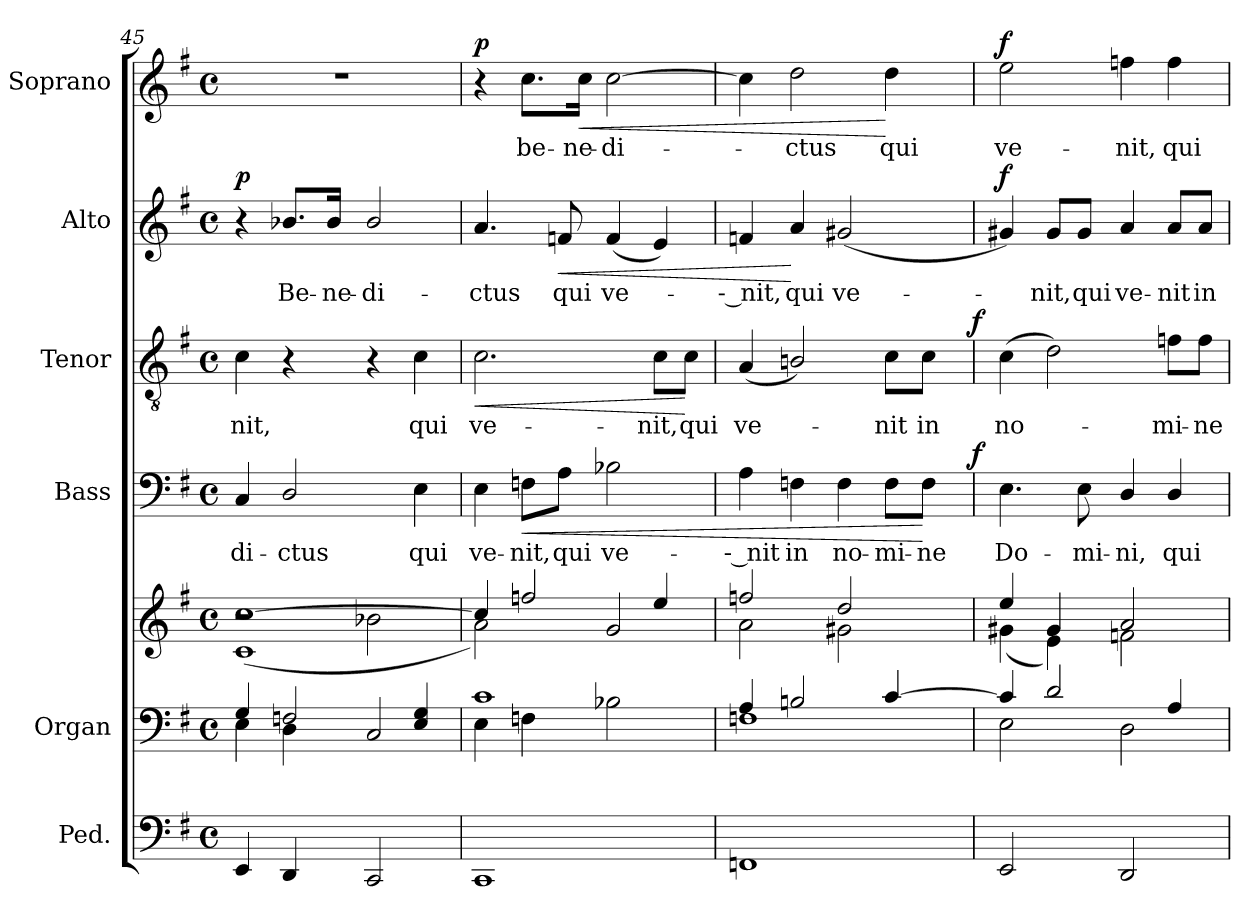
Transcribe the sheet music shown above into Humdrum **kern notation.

**kern	**kern	**kern	**kern	**text	**dynam	**kern	**text	**dynam	**kern	**text	**dynam	**kern	**text	**dynam
*part6	*part5	*part5	*part4	*part4	*part4	*part3	*part3	*part3	*part2	*part2	*part2	*part1	*part1	*part1
*staff7	*staff6	*staff5	*staff4	*staff4	*staff4	*staff3	*staff3	*staff3	*staff2	*staff2	*staff2	*staff1	*staff1	*staff1
*I"Ped.	*I"Organ	*	*I"Bass	*	*	*I"Tenor	*	*	*I"Alto	*	*	*I"Soprano	*	*
*	*I'Org.	*	*I'B.	*	*	*I'T.	*	*	*I'A.	*	*	*I'S.	*	*
*clefF4	*clefF4	*clefG2	*clefF4	*	*	*clefGv2	*	*	*clefG2	*	*	*clefG2	*	*
*	*	*	*	*	*	*ITrd7c12	*	*	*	*	*	*	*	*
*k[f#]	*k[f#]	*k[f#]	*k[f#]	*	*	*k[f#]	*	*	*k[f#]	*	*	*k[f#]	*	*
*G:	*G:	*G:	*G:	*	*	*G:	*	*	*G:	*	*	*G:	*	*
*M4/4	*M4/4	*M4/4	*M4/4	*	*	*M4/4	*	*	*M4/4	*	*	*M4/4	*	*
*met(c)	*met(c)	*met(c)	*met(c)	*	*	*met(c)	*	*	*met(c)	*	*	*met(c)	*	*
=45	=45	=45	=45	=45	=45	=45	=45	=45	=45	=45	=45	=45	=45	=45
*	*^	*^	*	*	*	*	*	*	*	*	*	*	*	*
*	*	*	*	*^	*	*	*	*	*	*	*	*	*	*	*	*
!	!	!	!	!	!	!	!LO:LY:b:color=#000000	!	!	!	!	!	!	!	!	!	!
!	!	!	!	!	!	!	!	!	!	!LO:LY:b:color=#000000	!	!	!	!	!	!	!
4EEi/	4Gi/	4Ei\	[1cci	(1ci	2r	4Ci/	-di-	.	4Ci\	-nit,	.	4r	.	p	1r	.	.
!	!	!	!	!	!	!	!LO:LY:b:color=#000000	!	!	!	!	!	!	!	!	!	!
!	!	!	!	!	!	!	!	!	!	!	!	!	!LO:LY:b:color=#000000	!	!	!	!
4DDi/	2Fni/	4Di\	.	.	.	2Di/	-ctus	.	4r	.	.	8.b-Xi/L	Be-	.	.	.	.
!	!	!	!	!	!	!	!	!	!	!	!	!	!LO:LY:b:color=#000000	!	!	!	!
.	.	.	.	.	.	.	.	.	.	.	.	16b-i/Jk	-ne-	.	.	.	.
!	!	!	!	!	!	!	!	!	!	!	!	!	!LO:LY:b:color=#000000	!	!	!	!
2CCi/	.	2Ci/	.	.	2b-Xi\	.	.	.	4r	.	.	2b-i/	-di-	.	.	.	.
!	!	!	!	!	!	!	!LO:LY:b:color=#000000	!	!	!	!	!	!	!	!	!	!
!	!	!	!	!	!	!	!	!	!	!LO:LY:b:color=#000000	!	!	!	!	!	!	!
.	4Ei/ 4Gi	.	.	.	.	4Ei\	qui	.	4Ci\	qui	.	.	.	.	.	.	.
*	*	*	*	*v	*v	*	*	*	*	*	*	*	*	*	*	*	*
=46	=46	=46	=46	=46	=46	=46	=46	=46	=46	=46	=46	=46	=46	=46	=46	=46
!	!	!	!	!	!	!LO:LY:b:color=#000000	!	!	!	!	!	!	!	!	!	!
!	!	!	!	!	!	!	!	!	!LO:LY:b:color=#000000	!LO:HP:b	!	!	!	!	!	!
!	!	!	!	!	!	!	!	!	!	!	!	!LO:LY:b:color=#000000	!	!	!	!
1CCi	1ci	4Ei\	4cci/]	2ai\)	4Ei\	ve-	.	2.Ci\	ve-	<	4.ai/	-ctus	.	4r	.	p
!	!	!	!	!	!	!LO:LY:b:color=#000000	!LO:HP:b	!	!	!	!	!	!	!	!	!
!	!	!	!	!	!	!	!	!	!	!	!	!	!	!	!LO:LY:b:color=#000000	!
.	.	4Fni\	2ffni/	.	8Fni\L	-nit,	<	.	.	.	.	.	.	8.cci\L	be-	.
!	!	!	!	!	!	!LO:LY:b:color=#000000	!	!	!	!	!	!	!	!	!	!
!	!	!	!	!	!	!	!	!	!	!	!	!LO:LY:b:color=#000000	!LO:HP:b	!	!	!
.	.	.	.	.	8Ai\J	qui	.	.	.	.	8fni/	qui	<	.	.	.
!	!	!	!	!	!	!	!	!	!	!	!	!	!	!	!LO:LY:b:color=#000000	!LO:HP:b
.	.	.	.	.	.	.	.	.	.	.	.	.	.	16cci\Jk	-ne-	<
!	!	!	!	!	!	!LO:LY:b:color=#000000	!	!	!	!	!	!	!	!	!	!
!	!	!	!	!	!	!	!	!	!	!	!	!LO:LY:b:color=#000000	!	!	!	!
!	!	!	!	!	!	!	!	!	!	!	!	!	!	!	!LO:LY:b:color=#000000	!
.	.	2B-Xi\	.	2gi/	2B-Xi\	ve-	.	.	.	.	(4fi/	ve-	.	[2cci\	-di-	.
!	!	!	!	!	!	!	!	!	!LO:LY:b:color=#000000	!	!	!	!	!	!	!
.	.	.	4eei/	.	.	.	.	8Ci\L	-nit,	.	4ei/)	.	.	.	.	.
!	!	!	!	!	!	!	!	!	!LO:LY:b:color=#000000	!	!	!	!	!	!	!
.	.	.	.	.	.	.	.	8Ci\J	qui	[	.	.	.	.	.	.
!!LO:PB:g=z
=47	=47	=47	=47	=47	=47	=47	=47	=47	=47	=47	=47	=47	=47	=47	=47	=47
!	!	!	!	!	!	!LO:LY:b:color=#000000	!	!	!	!	!	!	!	!	!	!
!	!	!	!	!	!	!	!	!	!LO:LY:b:color=#000000	!	!	!	!	!	!	!
!	!	!	!	!	!	!	!	!	!	!	!	!LO:LY:b:color=#000000	!	!	!	!
*	*	*	*	*	*^	*	*	*^	*	*	*	*	*	*	*	*
1FFni	4Ai/	1Fni	2ffni/	2ai\	4Ai\	2ryy	-- nit	.	(4AAi/	2ryy	ve-	.	4fni/	-- nit,	.	4cci\]	.	.
!	!	!	!	!	!	!	!LO:LY:b:color=#000000	!	!	!	!	!	!	!	!	!	!	!
!	!	!	!	!	!	!	!	!	!	!	!	!	!	!LO:LY:b:color=#000000	!	!	!	!
!	!	!	!	!	!	!	!	!	!	!	!	!	!	!	!	!	!LO:LY:b:color=#000000	!
.	2Bni/	.	.	.	4Fni\	.	in	.	2BBni/)	.	.	.	4ai/	qui	[	2ddi\	-ctus	.
!	!	!	!	!	!	!	!LO:LY:b:color=#000000	!	!	!	!	!	!	!	!	!	!	!
!	!	!	!	!	!	!	!	!	!	!	!	!	!	!LO:LY:b:color=#000000	!	!	!	!
.	.	.	2ddi/	2g#Xi\	4Fi\	4ryy	no-	.	.	4ryy	.	.	(2g#Xi/	ve-	.	.	.	.
!	!	!	!	!	!	!	!LO:LY:b:color=#000000	!	!	!	!	!	!	!	!	!	!	!
!	!	!	!	!	!	!	!	!	!	!	!LO:LY:b:color=#000000	!	!	!	!	!	!	!
!	!	!	!	!	!	!	!	!	!	!	!	!	!	!	!	!	!LO:LY:b:color=#000000	!
.	[4ci/	.	.	.	8Fi\L	8ryy	-mi-	.	8Ci\L	8ryy	-nit	.	.	.	.	4ddi\	qui	[
!	!	!	!	!	!	!	!LO:LY:b:color=#000000	!	!	!	!	!	!	!	!	!	!	!
!	!	!	!	!	!	!	!	!	!	!	!LO:LY:b:color=#000000	!	!	!	!	!	!	!
.	.	.	.	.	8Fi\J	16ryy	-ne	[	8Ci\J	16ryy	in	.	.	.	.	.	.	.
.	.	.	.	.	.	32ryy	.	.	.	32ryy	.	.	.	.	.	.	.	.
.	.	.	.	.	.	64ryy	.	.	.	64ryy	.	.	.	.	.	.	.	.
.	.	.	.	.	.	128...ryy	.	.	.	128...ryy	.	.	.	.	.	.	.	.
.	.	.	.	.	.	1024ryy	.	f	.	1024ryy	.	f	.	.	.	.	.	.
*	*	*	*	*	*v	*v	*	*	*	*	*	*	*	*	*	*	*	*
*	*	*	*	*	*	*	*	*v	*v	*	*	*	*	*	*	*	*
=48	=48	=48	=48	=48	=48	=48	=48	=48	=48	=48	=48	=48	=48	=48	=48	=48
*	*	*	*	*	*^	*	*	*^	*	*	*	*	*	*	*	*
!	!	!	!	!	!	!	!LO:LY:b:color=#000000	!	!	!	!	!	!	!	!	!	!	!
*	*	*	*	*	*v	*v	*	*	*	*	*	*	*	*	*	*	*	*
*	*	*	*	*	*	*	*	*v	*v	*	*	*	*	*	*	*	*
*	*	*	*	*	*^	*	*	*^	*	*	*	*	*	*	*	*
!	!	!	!	!	!	!	!	!	!	!	!LO:LY:b:color=#000000	!	!	!	!	!	!	!
*	*	*	*	*	*v	*v	*	*	*	*	*	*	*	*	*	*	*	*
*	*	*	*	*	*	*	*	*v	*v	*	*	*	*	*	*	*	*
*	*	*	*	*	*^	*	*	*^	*	*	*	*	*	*	*	*
!	!	!	!	!	!	!	!	!	!	!	!	!	!	!	!	!	!LO:LY:b:color=#000000	!
*	*	*	*	*	*v	*v	*	*	*	*	*	*	*	*	*	*	*	*
*	*	*	*	*	*	*	*	*v	*v	*	*	*	*	*	*	*	*
2EEi/	4ci/]	2Ei\	4eei/	(4g#Xi\	4.Ei\	Do-	.	(4Ci\	no-	.	4g#Xi/)	.	f	2eei\	ve-	f
!	!	!	!	!	!	!	!	!	!	!	!	!LO:LY:b:color=#000000	!	!	!	!
.	2di/	.	4g#i/	4ei\)	.	.	.	2Di\)	.	.	8g#i/L	-nit,	.	.	.	.
!	!	!	!	!	!	!LO:LY:b:color=#000000	!	!	!	!	!	!	!	!	!	!
!	!	!	!	!	!	!	!	!	!	!	!	!LO:LY:b:color=#000000	!	!	!	!
.	.	.	.	.	8Ei\	-mi-	.	.	.	.	8g#i/J	qui	.	.	.	.
!	!	!	!	!	!	!LO:LY:b:color=#000000	!	!	!	!	!	!	!	!	!	!
!	!	!	!	!	!	!	!	!	!	!	!	!LO:LY:b:color=#000000	!	!	!	!
!	!	!	!	!	!	!	!	!	!	!	!	!	!	!	!LO:LY:b:color=#000000	!
2DDi/	.	2Di\	2ai/	2fni\	4Di/	-ni,	.	.	.	.	4ai/	ve-	.	4ffni\	-nit,	.
!	!	!	!	!	!	!LO:LY:b:color=#000000	!	!	!	!	!	!	!	!	!	!
!	!	!	!	!	!	!	!	!	!LO:LY:b:color=#000000	!	!	!	!	!	!	!
!	!	!	!	!	!	!	!	!	!	!	!	!LO:LY:b:color=#000000	!	!	!	!
!	!	!	!	!	!	!	!	!	!	!	!	!	!	!	!LO:LY:b:color=#000000	!
.	4Ai/	.	.	.	4Di/	qui	.	8Fni\L	-mi-	.	8ai/L	-nit	.	4ffi\	qui	.
!	!	!	!	!	!	!	!	!	!LO:LY:b:color=#000000	!	!	!	!	!	!	!
!	!	!	!	!	!	!	!	!	!	!	!	!LO:LY:b:color=#000000	!	!	!	!
.	.	.	.	.	.	.	.	8Fi\J	-ne	.	8ai/J	in	.	.	.	.
*	*v	*v	*	*	*	*	*	*	*	*	*	*	*	*	*	*
*	*	*v	*v	*	*	*	*	*	*	*	*	*	*	*	*
=	=	=	=	=	=	=	=	=	=	=	=	=	=	=
*-	*-	*-	*-	*-	*-	*-	*-	*-	*-	*-	*-	*-	*-	*-
